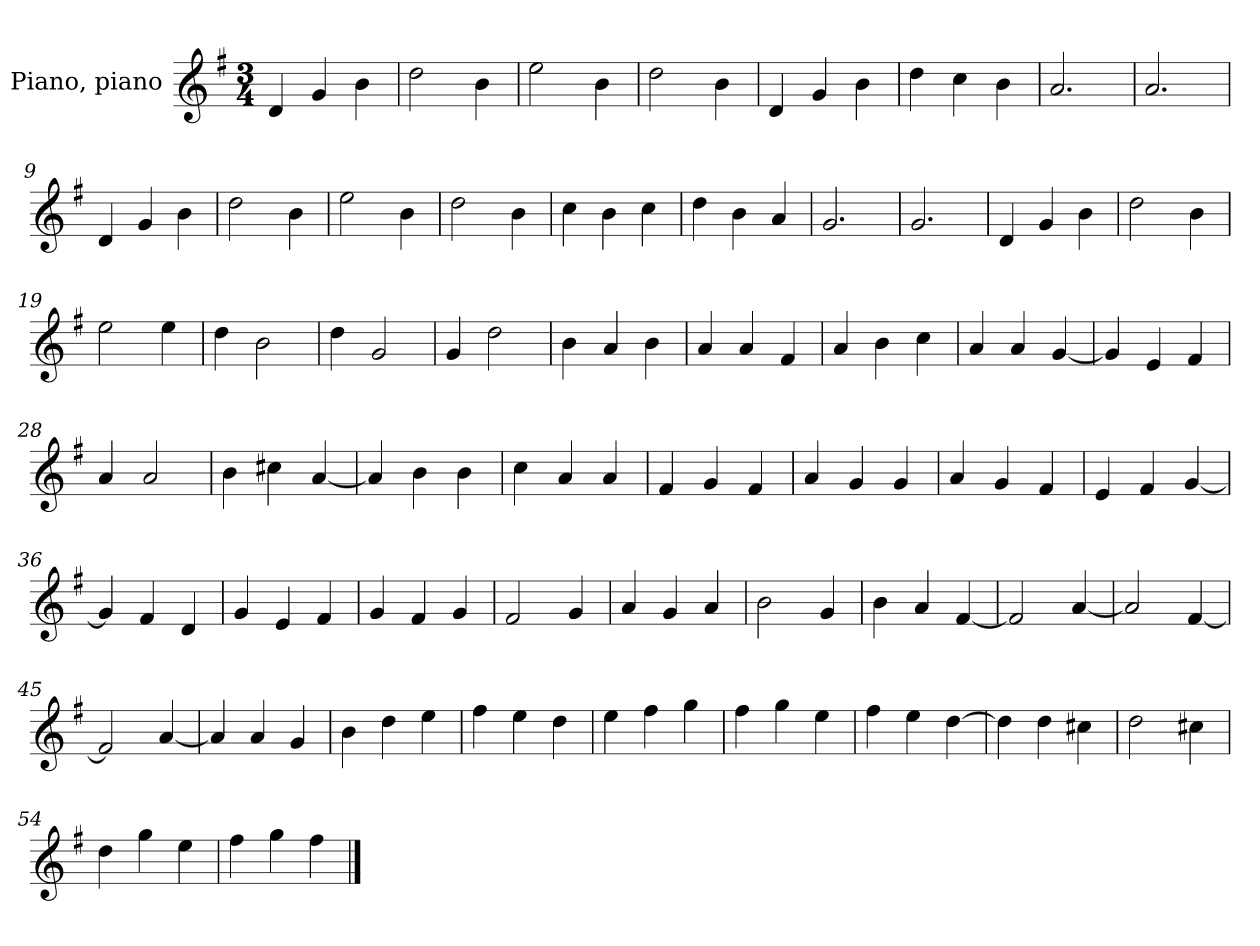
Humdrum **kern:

**kern
*part1
*staff1
*I"Piano, piano
*clefG2
*k[f#]
*M3/4
*MM173
=1
4d/
4g/
4b\
=2
2dd\
4b\
=3
2ee\
4b\
=4
2dd\
4b\
=5
4d/
4g/
4b\
=6
4dd\
4cc\
4b\
=7
2.a/
=8
2.a/
=9
4d/
4g/
4b\
=10
2dd\
4b\
=11
2ee\
4b\
=12
2dd\
4b\
!!LO:LB:g=z
=13
4cc\
4b\
4cc\
=14
4dd\
4b\
4a/
=15
2.g/
=16
2.g/
=17
4d/
4g/
4b\
=18
2dd\
4b\
=19
2ee\
4ee\
=20
4dd\
2b\
=21
4dd\
2g/
=22
4g/
2dd\
=23
4b\
4a/
4b\
=24
4a/
4a/
4f#/
=25
4a/
4b\
4cc\
!!LO:LB:g=z
=26
4a/
4a/
[4g/
=27
4g/]
4e/
4f#/
=28
4a/
2a/
=29
4b\
4cc#X\
[4a/
=30
4a/]
4b\
4b\
=31
4cc\
4a/
4a/
=32
4f#/
4g/
4f#/
=33
4a/
4g/
4g/
=34
4a/
4g/
4f#/
=35
4e/
4f#/
[4g/
=36
4g/]
4f#/
4d/
!!LO:LB:g=z
=37
4g/
4e/
4f#/
=38
4g/
4f#/
4g/
=39
2f#/
4g/
=40
4a/
4g/
4a/
=41
2b\
4g/
=42
4b\
4a/
[4f#/
=43
2f#/]
[4a/
=44
2a/]
[4f#/
=45
2f#/]
[4a/
=46
4a/]
4a/
4g/
=47
4b\
4dd\
4ee\
=48
4ff#\
4ee\
4dd\
!!LO:LB:g=z
=49
4ee\
4ff#\
4gg\
=50
4ff#\
4gg\
4ee\
=51
4ff#\
4ee\
[4dd\
=52
4dd\]
4dd\
4cc#X\
=53
2dd\
4cc#X\
=54
4dd\
4gg\
4ee\
=55
4ff#\
4gg\
4ff#\
==
*-
